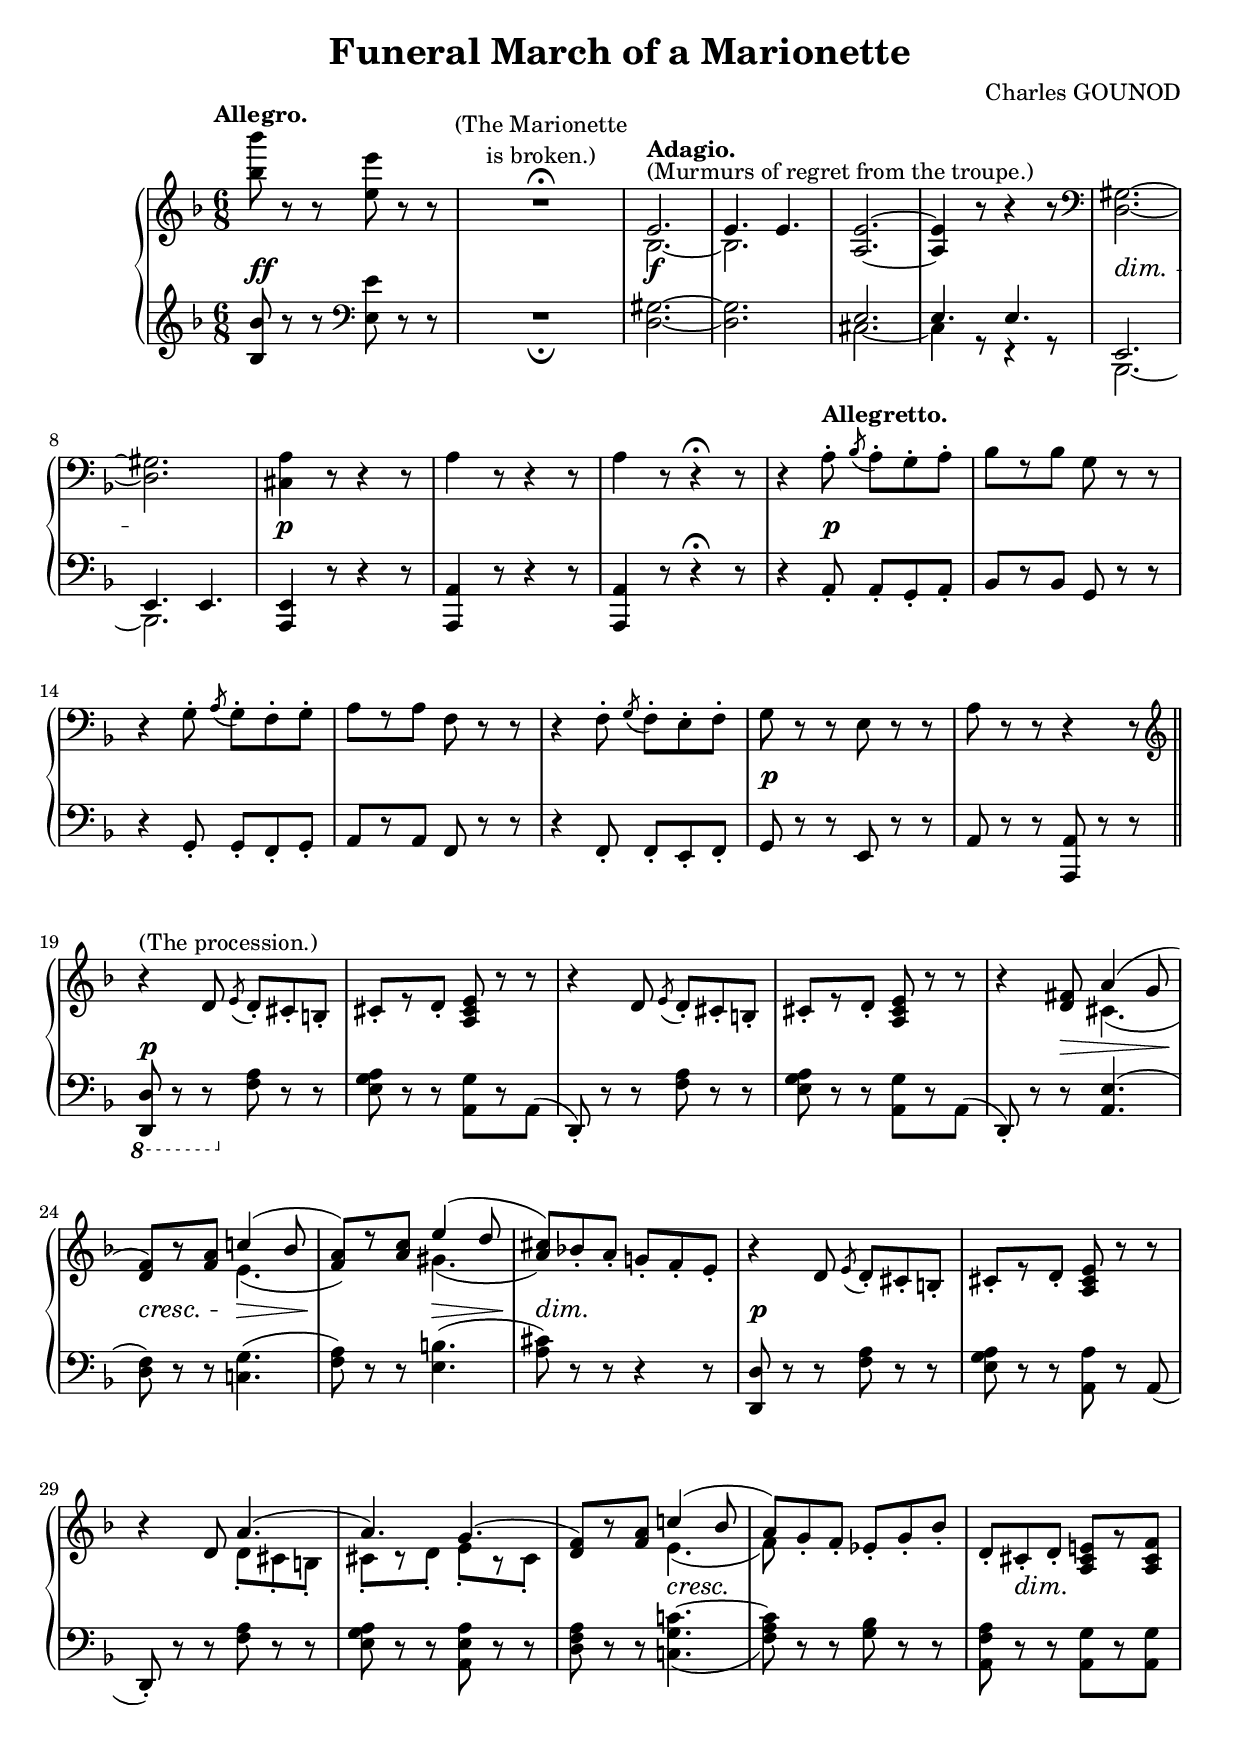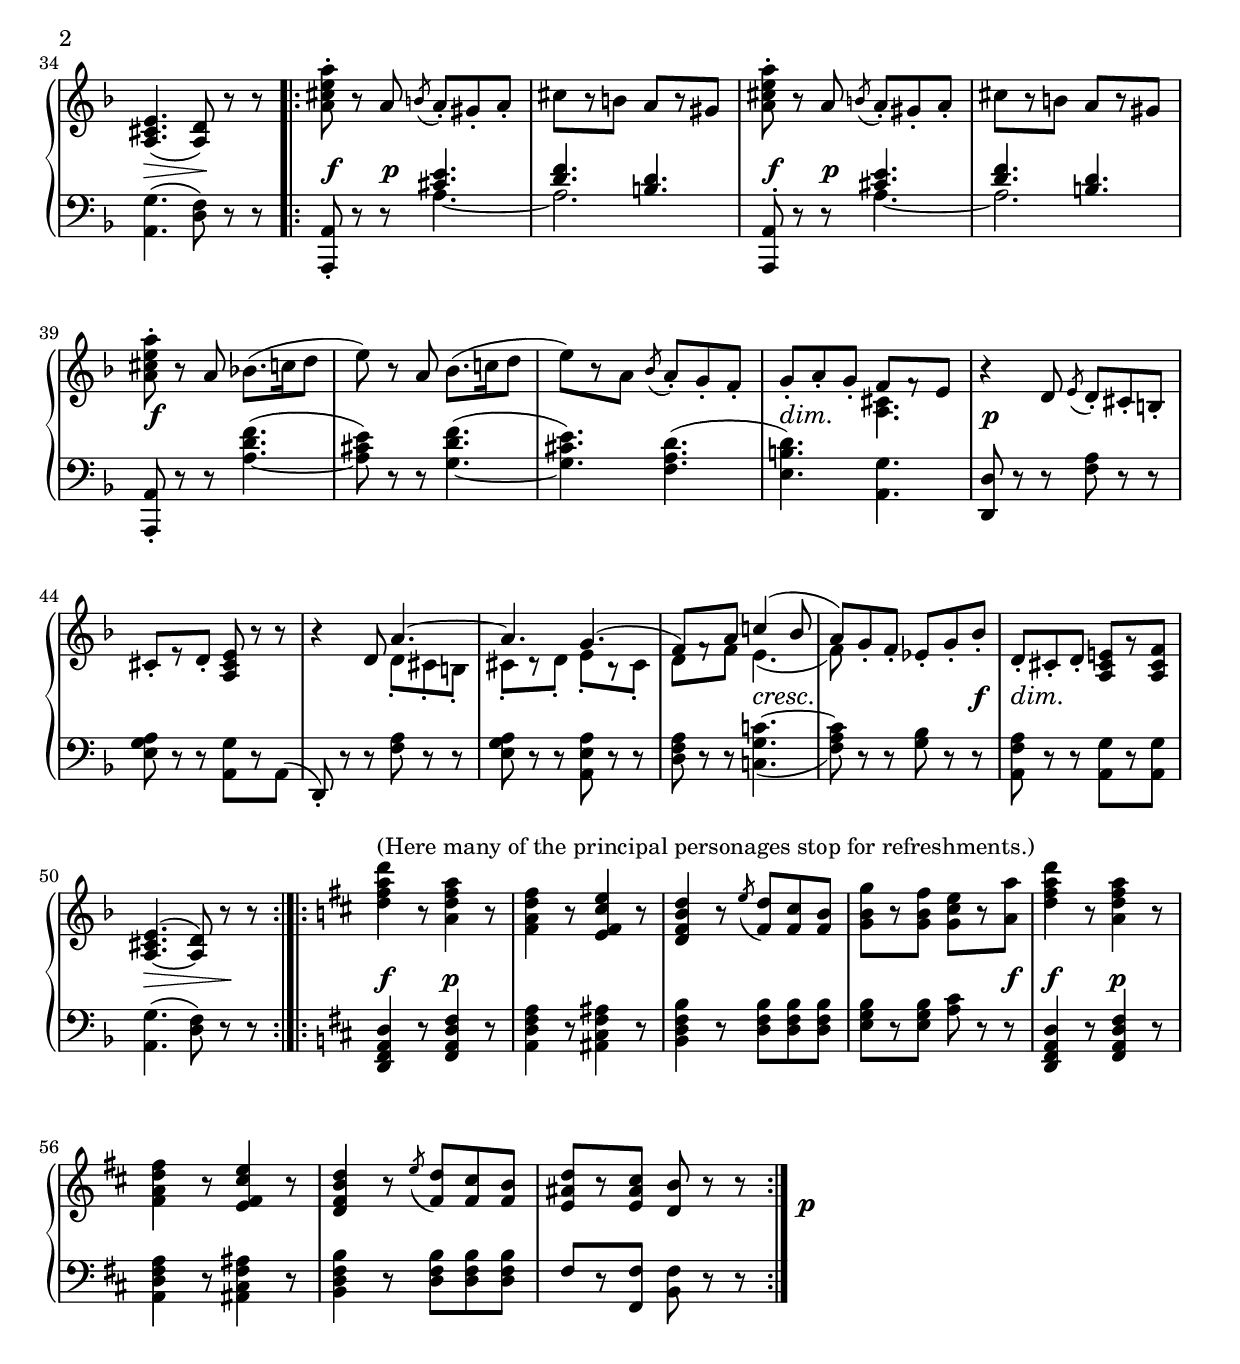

\version "2.18.2"

\paper {
   max-systems-per-page = 6
}

\header {
  title = "Funeral March of a Marionette"
  composer = "Charles GOUNOD"
  % copyright = \markup \left-align \center-column {
  %   \line {
	 %  	"© 2015 Alberto Simões"}
  % 	\line {
  % 		\epsfile #Y #2 #"cc-by-sa.eps" "Licensed under a Creative Commons Attribution-ShareAlike 4.0 International License."
  % 	}
  % }
  % tagline = \markup \left-align \center-column {
  %   \line { "Thank you to Michael Gerdau, Abraham Lee and Brian Barker for proofreading."}
  % 	\line { "Original document from IMSLP (http://imslp.org)." }
  % 	\line { "Typeset with GNU LilyPond (http://lilypond.org)." }
  % }
}

spacerVoice = \new Voice {
  \override MultiMeasureRest.transparent = ##t
  \override MultiMeasureRest.minimum-length = #16
  R1*3/4
}

upper = \relative c''' {
  \tempo "Allegro."
  \clef treble
  \key f \major
  \time 6/8

  %%%%%%%%%%%%
  %% Page 1 %%
  %%%%%%%%%%%%

  % M1
  <bes bes'>8 r r <e, e'>8 r r |
  % M2
  << \oneVoice R1*3/4^\fermataMarkup^\markup{\center-column{\line {(The Marionette}\line {is broken.)}}} \\
     \spacerVoice >> |
  % M3 - M4
  \tempo "Adagio."
  << { \voiceOne e,2.^\markup{(Murmurs of regret from the troupe.)} | e4. e | }
     \new Voice { \voiceTwo bes2. ~ | bes } >> \oneVoice
  % M5 - M6
  <a e'>2. ~ | q4 r8 r4 r8 |
  % M7 - M8
  \clef bass <gis d>2. ~ | q |

  % Line 2
  % M9-M11
  <cis, a'>4 r8 r4 r8 | a'4 r8 r4 r8 | a4 r8 r4\fermata r8 |
  % M12
  r4 \tempo "Allegretto." a8-. \acciaccatura bes8 a8[-. g-. a]-. |
  % M13
  bes8[ r bes] g r r |
  % M14
  r4 g8-. \acciaccatura a8 g[-. f-. g]-. |

  % Line 3
  % M15-M17
  a8[ r a] f r r | r4 f8-. \acciaccatura g f[-. e-. f-.] | g8 r r e r r |
  % M18
  a r r r4 r8 \clef treble \bar "||"
  % M19
  r4^\markup{(The procession.)} d8 \acciaccatura e d[-. cis-. b!-.]

  % Line 4
  % M20-M21
  cis8[-. r d-.] <e cis a> r r | r4 d8 \acciaccatura e d[-. cis-. b!-.] |
  % M22
  cis8[-. r d-.] <e cis a> r r | 
  % M23 - M24
  r4 <d fis>8 
  << {
       \voiceOne a'4( g8 <d f>8[) \oneVoice r <f a>]
       \voiceOne c'!4( bes8 |

        % Line 5
        % M25
        <f a>8[) r <a c>] e'4( d8 |
        % M26
        \oneVoice \stemUp
        <a cis>[) bes!-. a-.] g![-. f-. e-.] |
     }
   \new Voice {
      \voiceTwo cis4.( s8) s4 e4.( |
        \hideNotes e8) \unHideNotes s4 gis4.( | s8) s8 s2 |
   } 
  >>
  % M27-M28
  \oneVoice
  r4 d8 \acciaccatura e d[-. cis-. b!]-. | cis[-. r d]-. <e cis a> r r|
  % M29
  r4 d8
  <<
  {
    \voiceOne a'4.( |
    % Line 6
    % M30-M32
    a4.) g( |
    \oneVoice <d f>8)[ r <f a>] \voiceOne c'!4( bes8 |
    a8[) g_. f_.] ees[_. g_. bes_.]
  }
  \new Voice {
    \voiceTwo d,8[-. cis-. b!]-. | 
    % Line 6
    % M30-M32
    cis8[-. r d]-. e[-. r cis]-. |
    s4. e4.( |
    f8) s8 s2 |
  }
  >>  
  % M33
  \oneVoice
  d8[-. cis-. d]-. <e! cis a>8[ r <f cis a>] |
  % M34
  <e cis a>4. ( <d a>8) r r |

  %%%%%%%%%%%%
  %% Page 2 %%
  %%%%%%%%%%%%

  \repeat volta 2 {
    % Line 1
    % M35
    <a' cis e a>8-. r a \acciaccatura b! a[-. gis-. a]-. |
    % M36
    cis8[ r b!] a[ r gis!] |
    % M37
    <a cis e a>8-. r a \acciaccatura b! a[-. gis-. a]-. |
    % M38
    cis8[ r b!] a[ r gis!] |
    % M39
    <a cis e a>8-. r a bes!8.[( c!16 d8] |
    % M40
    e8) r a, bes8.[( c!16 d8] |

    % Line 2
    % M41
    e[) r a,] \acciaccatura bes a[-. g-. f]-. |
    % M42
    g[-. a-. g-.] << { \voiceOne f[ f\rest e] }
       \new Voice { \voiceTwo <cis a>4. } >> \oneVoice|
    % M43
    r4 d8 \acciaccatura e d[-. cis-. b!]-. |
    % M44
    cis[-. r d]-. <e cis a> r r |
    % M45-...
    r4 d8 << {
        \voiceOne a'4. ~ |

        % Line 3
        % M46 - M47
        a4. g( | f8)[ f\rest a] c!4( bes8 |
        % M48
        \oneVoice
        a8)[ g-. f]-. ees[-. g-. bes-.] |
      }
    \new Voice {
      \voiceTwo d,8[-. cis-. b!]-.
      % Line 3
      % M46-47
      cis8[-. r d]-. e[-. r cis]-. | d[ s f] e4.( |
      % M48 
      f8)
    }
    >>
    % M49-50
    d8[-. cis-. d]-. <e! cis a>[ r <f cis a>]| <e cis a>4.^(~ <d a>8) r r
  }

  % Line 4
  \key d \major
  \repeat volta 2 {
    % M51
    <d' fis a d>4^\markup{(Here many of the principal
      personages stop for refreshments.)} r8 <a d fis a>4 r8 |
    % M52
    <fis a d fis>4 r8 <e fis cis' e>4 r8 |
    % M53
    <d fis b d>4 r8 \acciaccatura e' <d fis,>[ <cis fis,> <b fis>] |
    % M54
    <g b g'>8[ r <g b fis'>] <g cis e>[ r <a a'>] |
    % M55
    <d fis a d>4 r8 <a d fis a>4 r8 |
    % M56
    <fis a d fis>4 r8 <e fis cis' e>4 r8 |

    % Line 5
    % M57
    <d fis b d>4 r8 \acciaccatura e'8 <d fis,>[ <cis fis,> <b fis>] |
    % M58
    <d ais e>[ r <cis ais e>] <b d,> r r 
  }
}

%%%%%%%%%%%%%%%%%%%%%
%%%
%%% LOWER VOICE
%%%
%%%%%%%%%%%%%%%%%%%%%

lower = \relative c' {
  \clef bass
  \key f \major
  \time 6/8

  %%%%%%%%%%%%
  %% Page 1 %%
  %%%%%%%%%%%%

  % M1
  \clef treble
  <bes bes'>8 r r \clef bass <e e,>8 r r |
  % M2
  R1*3/4_\fermataMarkup |
  % M3 - M4
  <d, gis>2. ~ | q |
  % M5 - M6
  << { \voiceOne e2. | e4. e } \\
     \new Voice { \voiceTwo cis2. ~ | cis4 r8 r4 r8 } >>
  % M7 - M8
  << { \voiceOne e,2. | e4. e } \\
     \new Voice { \voiceTwo bes2. ~ | bes } >> \oneVoice

  % Line 2
  % M9-M11
  <a e'>4 r8 r4 r8 | <a a'>4 r8 r4 r8 | q4 r8 r4\fermata r8 |
  % M12-14
  r4 a'8-. a[-. g-. a-.] | bes8[ r bes] g r r | r4 g8-. g[-. f-. g-.] |

  % Line 3
  % M15-M17
  a8[ r a] f r r|r4 f8-. f[-. e-. f-.] | g r r e r r |
  % M18
  a r r <a a,> r r \bar "||"
  % M19
  \ottava #-1 <d, d,>8 r r \ottava #0 <f' a> r r |

  % Line 4
  % M20-M21
  <e g a>8 r r <g a,>[ r a,(] | d,)-. r r <f' a> r r |
  % M22-M23
  <e g a> r r <g a,>[ r a,(] | d,)-. r r <a' e'>4.( |
  % M24
  <d f>8) r r <c! g'>4.( |

  % Line 5
  % M25
  <f a>8) r r <e b'>4. ( |
  % M26
  <a cis>8) r r r4 r8 |
  % M27
  <d, d,>8  r r <f a> r r |
  % M28-M29
  <e g a> r r <a a,> r a,( | d,)-. r r <f' a> r r |

  % Line 6
  % M30
  <e g a>8 r r <e a a,> r r |
  % M31
  <f a d,>8 r r <c! g' c!>4._( ~ |
  % M32
  <f a c>8) r r <g bes> r r |
  % M33
  <a f a,> r r <g a,>[ r q] | 
  % M34
  q4.( <d f>8) r r |

  %%%%%%%%%%%%
  %% Page 2 %%
  %%%%%%%%%%%%

  \repeat volta 2 {
    % Line 1
    % M35-36
    <a a,>8-. r r << {\voiceOne <cis' e>4. | <d f> <b! d> }
      \new Voice {\voiceTwo a4. ~ | a2.} >> 
    % M37-38
    <a, a,>8-. d\rest d\rest << {\voiceOne <cis' e>4. | <d f> <b! d> }
      \new Voice {\voiceTwo a4. ~ | a2.} >> 
    % M39-40
    \oneVoice
    <a, a,>8-. r r <a' d f>4._~(|<a cis e>8) r r <g d' f>4.~(

    % Line 2
    % M41-42
    <g cis e>4.) <f a d>( | <e b'! d>) <g a,> |
    % M43-44
    <d d,>8 r r  <f a> r r | <e g a> r r <g a,>[ r a,](
    % M45
    d,)-. r r <f' a> r r |

    % Line 3
    % M46-47
    <e g a> r r <e a a,> r r | <d f a> r r <c! g' c!>4. ~_( |
    % M48-49
    <f a c>8) r r <g bes> r r|<f a a,> r r <g a,>[ r q]|
    % M50
    q4.( <d f>8) r r
  }

  \key d \major
  % Line 4
  \repeat volta 2 {
    % M51-52
    <d a fis d>4 r8 <fis d a fis>4 r8 |
    <a, d fis a>4 r8 <ais cis fis ais>4 r8 |
    % M53-54
    <b d fis b>4 r8 <d fis b>8[ q q] |
    <e g b>[ r q] <a cis> r r |
    % M55-56
    <d, a fis d>4 r8 <fis d a fis>4 r8 |
    <a, d fis a>4 r8 <ais cis fis ais>4 r8 |

    % Line 5
    % M57-58
    <b d fis b>4 r8 <d fis b>8 [ q q] |
    fis8[ r <fis fis,>] <fis b,> r r 
  }
}


%%%% DYNAMICS

dynamics = {

  %%%%%%%%%%%%
  %% Page 1 %%
  %%%%%%%%%%%%

  % M1
  s2.\ff
  % M2
  s2.
  % M3
  s2.\f
  % M4-M6
  s2. s2. s2.
  \set decrescendoSpanner = #'text
  \set decrescendoText = \markup \italic "dim."
  % M7-M8
  s2.\> s2.\!

  % Line 2
  % M9-M11
  s2.\p s2. s2.
  % M12-14
  s4 s2\p s2. s2.

  % Line 3
  % M15-19
  s2. s2. s2.\p s2. s2.\p

  % Line 4
  % M20-M22
  s2. s2. s2.
  % M23-M24
  \set decrescendoSpanner = #'hairpin
  \set crescendoSpanner = #'text
  \set crescendoText = \markup \italic "cresc."
  s4 s2\> s4.\< s4.\>

  % Line 5
  % M25
  s4.\! s4.\>
  % M26
  \set decrescendoSpanner = #'text
  \set decrescendoText = \markup \italic "dim."
  s4\> s2\!
  % M27-M29
  s2.\p s2. s2. 

  % Line 6
  % M30
  s2.
  % M31-M32
  \set crescendoSpanner = #'text
  \set crescendoText = \markup \italic "cresc."
  s4. s4\< s8\! s2.
  % M33-M34
  \set decrescendoSpanner = #'text
  \set decrescendoText = \markup \italic "dim."
  s8 s4\> s4.\!
  \set decrescendoSpanner = #'hairpin 
  s4.\> s4.\!

  %%%%%%%%%%%%
  %% Page 2 %%
  %%%%%%%%%%%%

  \repeat volta 2 {
    % Line 1
    % M35-36
    s4\f s2\p | s2. |
    % M37-38
    s4\f s2\p | s2. |
    % M39-40
    s2.\f | s2. |

    % Line 2
    % M41-42
    \set decrescendoSpanner = #'text
    \set decrescendoText = \markup \italic "dim."
    s2. | s4\> s2\! |
    % M43-45
    s2.\p | s2. | s2. |

    % Line 3
    % M46-47
    \set crescendoSpanner = #'text
    \set crescendoText = \markup \italic "cresc."
    s2. | s4. s4.\< |
    % M48-49
    \set decrescendoSpanner = #'text
    \set decrescendoText = \markup \italic "dim."
    s2\! s8 s8\f | s4\> s2\!
    % M50
    \set decrescendoSpanner = #'hairpin
    s2\> s8\! s8
  }

  % Line 4
  \repeat volta 2 {
    % M51-53
    s4.\f s4.\p | s2. | s2. |
    % M54-56
    s2 s8 s8\f | s4.\f s4.\p | s2. |

    % Line 5
    % M57-58
    s2. s2. 
  }
  % M59-62
  s2.\p s2. s2. s2. |

}

\score {
  \new PianoStaff <<
    \new Staff = "upper" \upper
    \new Dynamics = "Dynamics_pf" \dynamics
    \new Staff = "lower" \lower
  >>
  \layout { 
    \context {
      \Score
      \override SpacingSpanner.base-shortest-duration = #(ly:make-moment 1/12)
    }
    \set Score.doubleRepeatType = #":|.|:"
  }
  \midi { 
    \tempo 4 = 100
  }
}